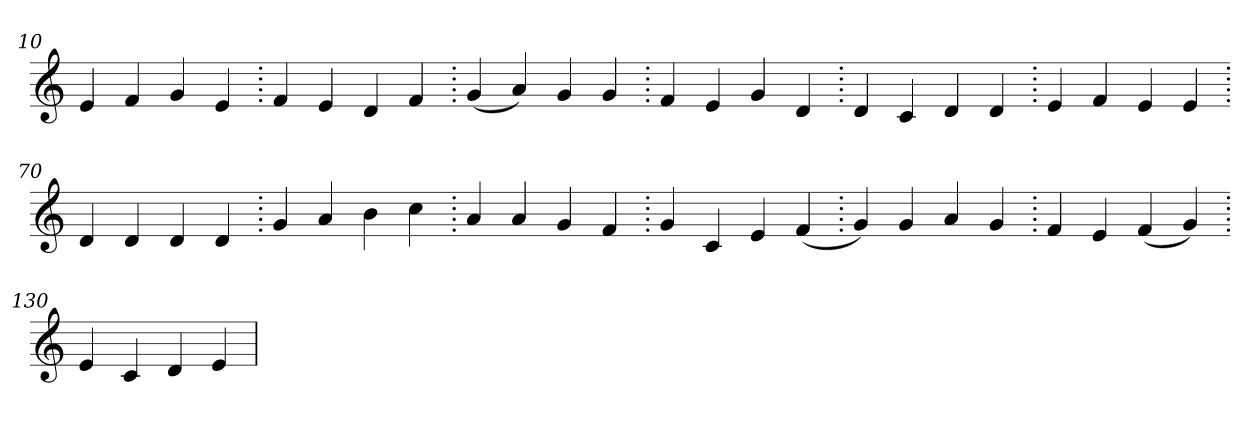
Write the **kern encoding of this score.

**kern
*part1
*staff1
*clefG2
=10.
4e
4f
4g
4e
=20.
4f
4e
4d
4f
=30.
(>4g
4a)
4g
4g
=40.
4f
4e
4g
4d
=50.
4d
4c
4d
4d
=60.
4e
4f
4e
4e
=70.
4d
4d
4d
4d
=80.
4g
4a
4b
4cc
=90.
4a
4a
4g
4f
=100.
4g
4c
4e
(>4f
=110.
4g)
4g
4a
4g
=120.
4f
4e
(>4f
4g)
=130.
4e
4c
4d
4e
=
*-
